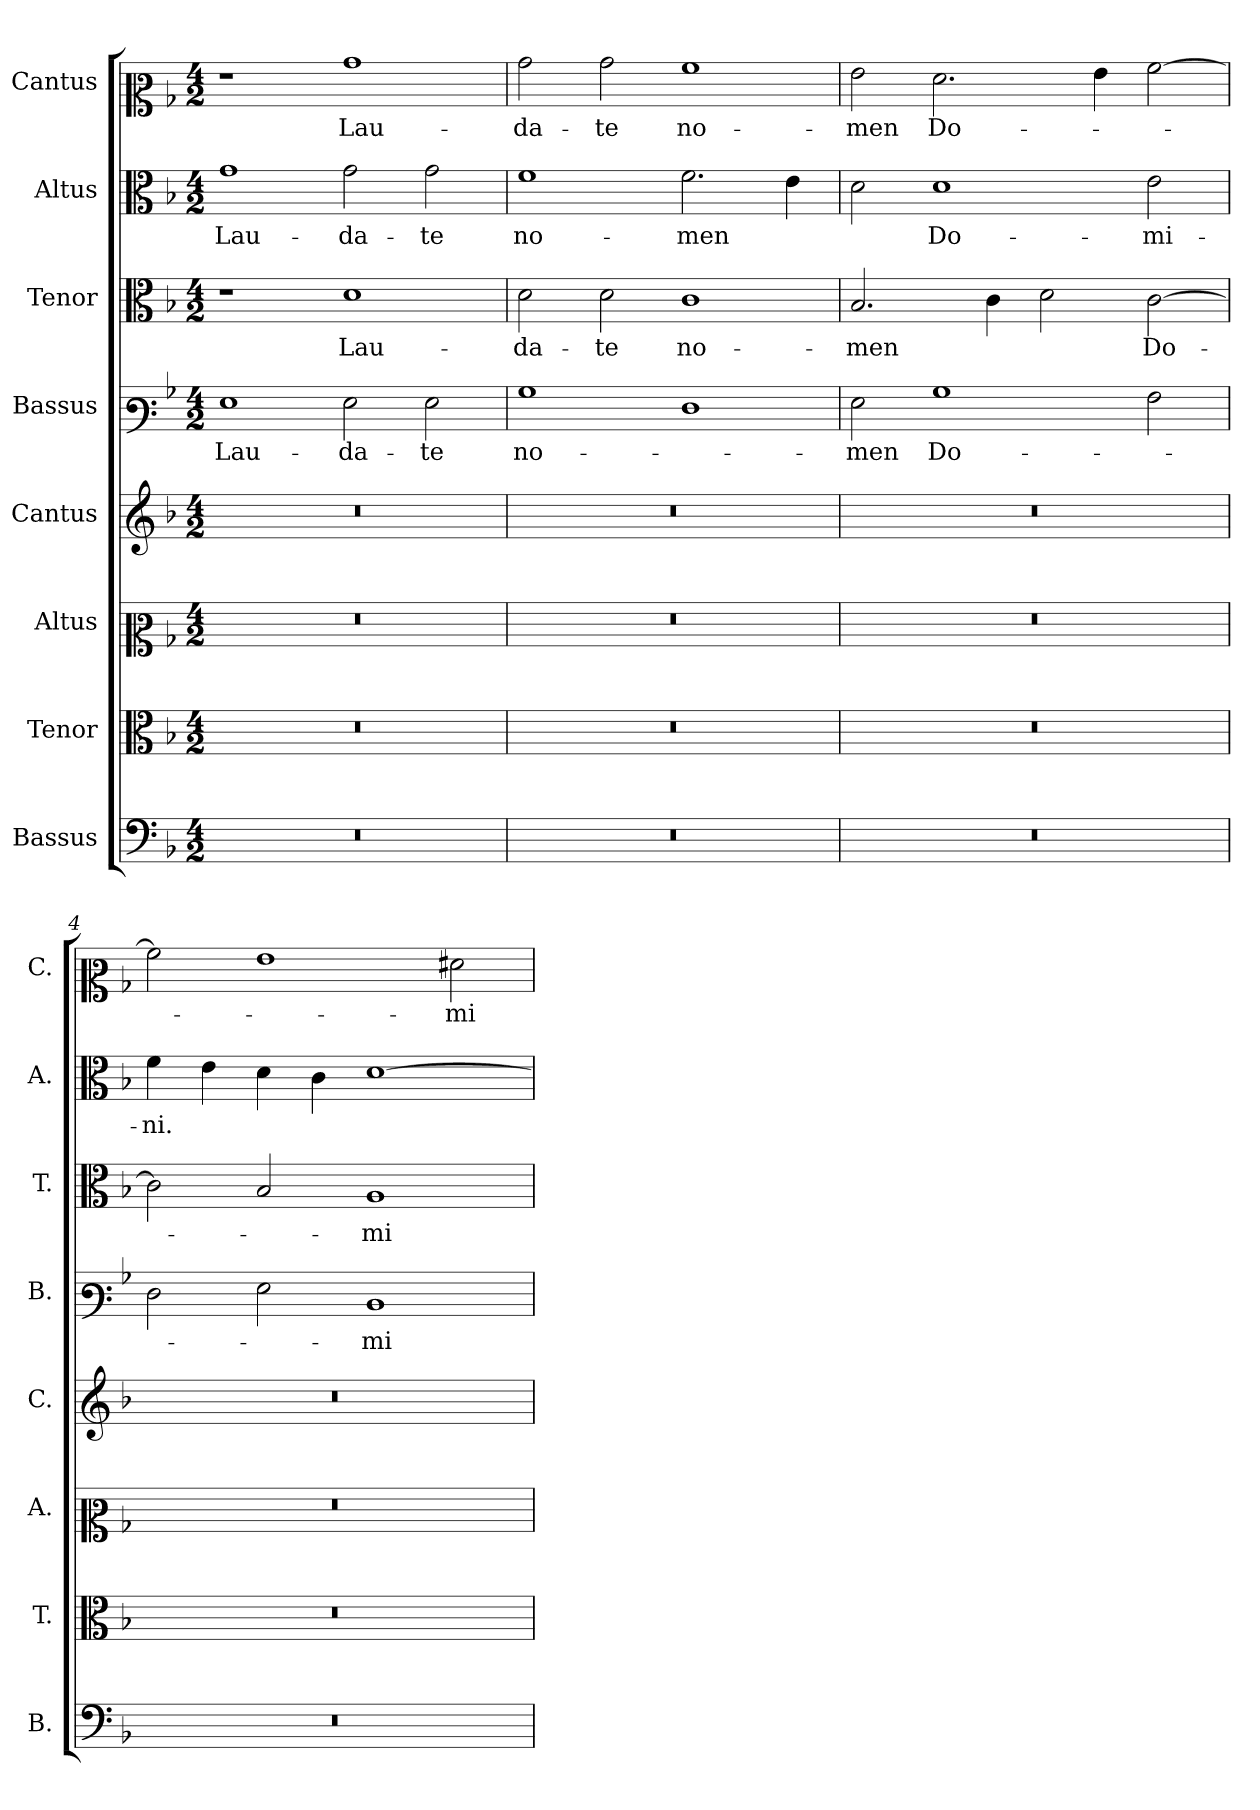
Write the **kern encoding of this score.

**kern	**kern	**kern	**kern	**kern	**text	**kern	**text	**kern	**text	**kern	**text
*part8	*part7	*part6	*part5	*part4	*part4	*part3	*part3	*part2	*part2	*part1	*part1
*staff8	*staff7	*staff6	*staff5	*staff4	*staff4	*staff3	*staff3	*staff2	*staff2	*staff1	*staff1
*I"Bassus	*I"Tenor	*I"Altus	*I"Cantus	*I"Bassus	*	*I"Tenor	*	*I"Altus	*	*I"Cantus	*
*I'B.	*I'T.	*I'A.	*I'C.	*I'B.	*	*I'T.	*	*I'A.	*	*I'C.	*
*clefF4	*clefC3	*clefC2	*clefG2	*clefF3	*	*clefC3	*	*clefC3	*	*clefC2	*
*k[b-]	*k[b-]	*k[b-]	*k[b-]	*k[b-]	*	*k[b-]	*	*k[b-]	*	*k[b-]	*
*M4/2	*M4/2	*M4/2	*M4/2	*M4/2	*	*M4/2	*	*M4/2	*	*M4/2	*
=1	=1	=1	=1	=1	=1	=1	=1	=1	=1	=1	=1
0r	0r	0r	0r	1G	Lau-	1r	.	1g	Lau-	1r	.
.	.	.	.	2G\	-da-	1d	Lau-	2g\	-da-	1b-	Lau-
.	.	.	.	2G\	-te	.	.	2g\	-te	.	.
=2	=2	=2	=2	=2	=2	=2	=2	=2	=2	=2	=2
0r	0r	0r	0r	1B-	no-	2d\	-da-	1f	no-	2b-\	-da-
.	.	.	.	.	.	2d\	-te	.	.	2b-\	-te
.	.	.	.	1F	.	1c	no-	2.f\	-men	1a	no-
.	.	.	.	.	.	.	.	4e\	.	.	.
=3	=3	=3	=3	=3	=3	=3	=3	=3	=3	=3	=3
0r	0r	0r	0r	2G\	-men	2.B-/	-men	2d\	.	2g\	-men
.	.	.	.	1B-	Do-	.	.	1d	Do-	2.f\	Do-
.	.	.	.	.	.	4c\	.	.	.	.	.
.	.	.	.	.	.	2d\	.	.	.	.	.
.	.	.	.	.	.	.	.	.	.	4g\	.
.	.	.	.	2A\	.	[2c\	Do-	2e\	-mi-	[2a\	.
=4	=4	=4	=4	=4	=4	=4	=4	=4	=4	=4	=4
0r	0r	0r	0r	2F\	.	2c\]	.	4f\	-ni.	2a\]	.
.	.	.	.	.	.	.	.	4e\	.	.	.
.	.	.	.	2G\	.	2B-/	.	4d\	.	1g	.
.	.	.	.	.	.	.	.	4c\	.	.	.
.	.	.	.	1D	-mi-	1A	-mi-	[1d	.	.	.
.	.	.	.	.	.	.	.	.	.	2f#X\	-mi-
=	=	=	=	=	=	=	=	=	=	=	=
*-	*-	*-	*-	*-	*-	*-	*-	*-	*-	*-	*-
